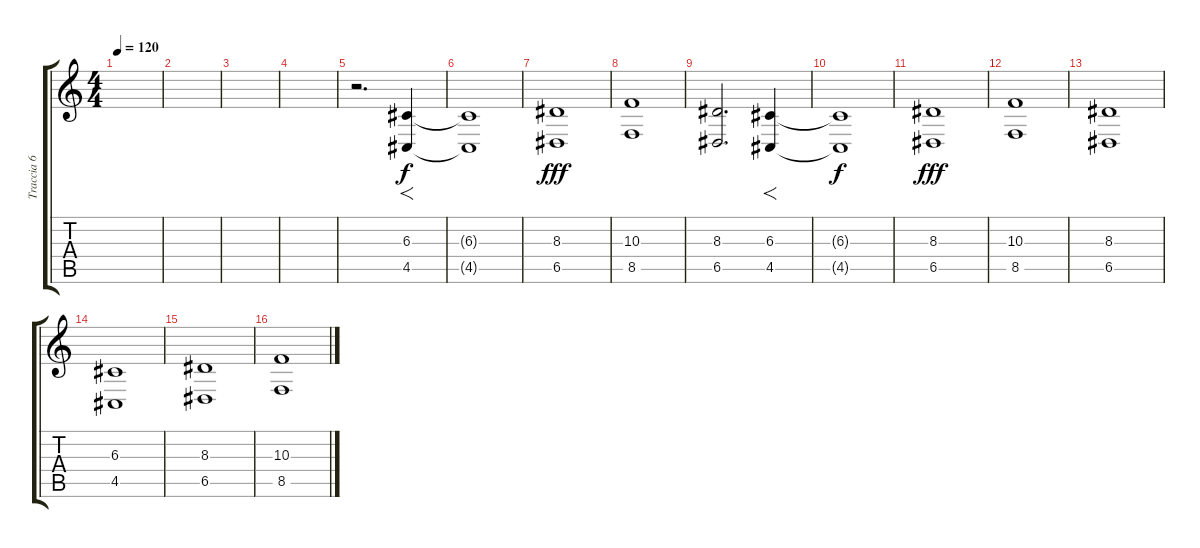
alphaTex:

\track ("Traccia 6" "Traccia 6") {instrument stringensemble1}
\staff {score tabs}
\tuning (E4 B3 G3 D3 A2 E2) {hide}
\ts (4 4)
\tempo 120
\clef g2
\ks c
|
|
|
|
r.2{d} (6.3 4.5).4{f} |
(6.3{t} 4.5{t}).1{dy f} |
(8.3 6.5).1{dy fff} |
(10.3 8.5).1 |
(8.3 6.5).2{d} (6.3 4.5).4{f} |
(6.3{t} 4.5{t}).1{dy f} |
(8.3 6.5).1{dy fff} |
(10.3 8.5).1 |
(8.3 6.5).1 |
(6.3 4.5).1 |
(8.3 6.5).1 |
(10.3 8.5).1
